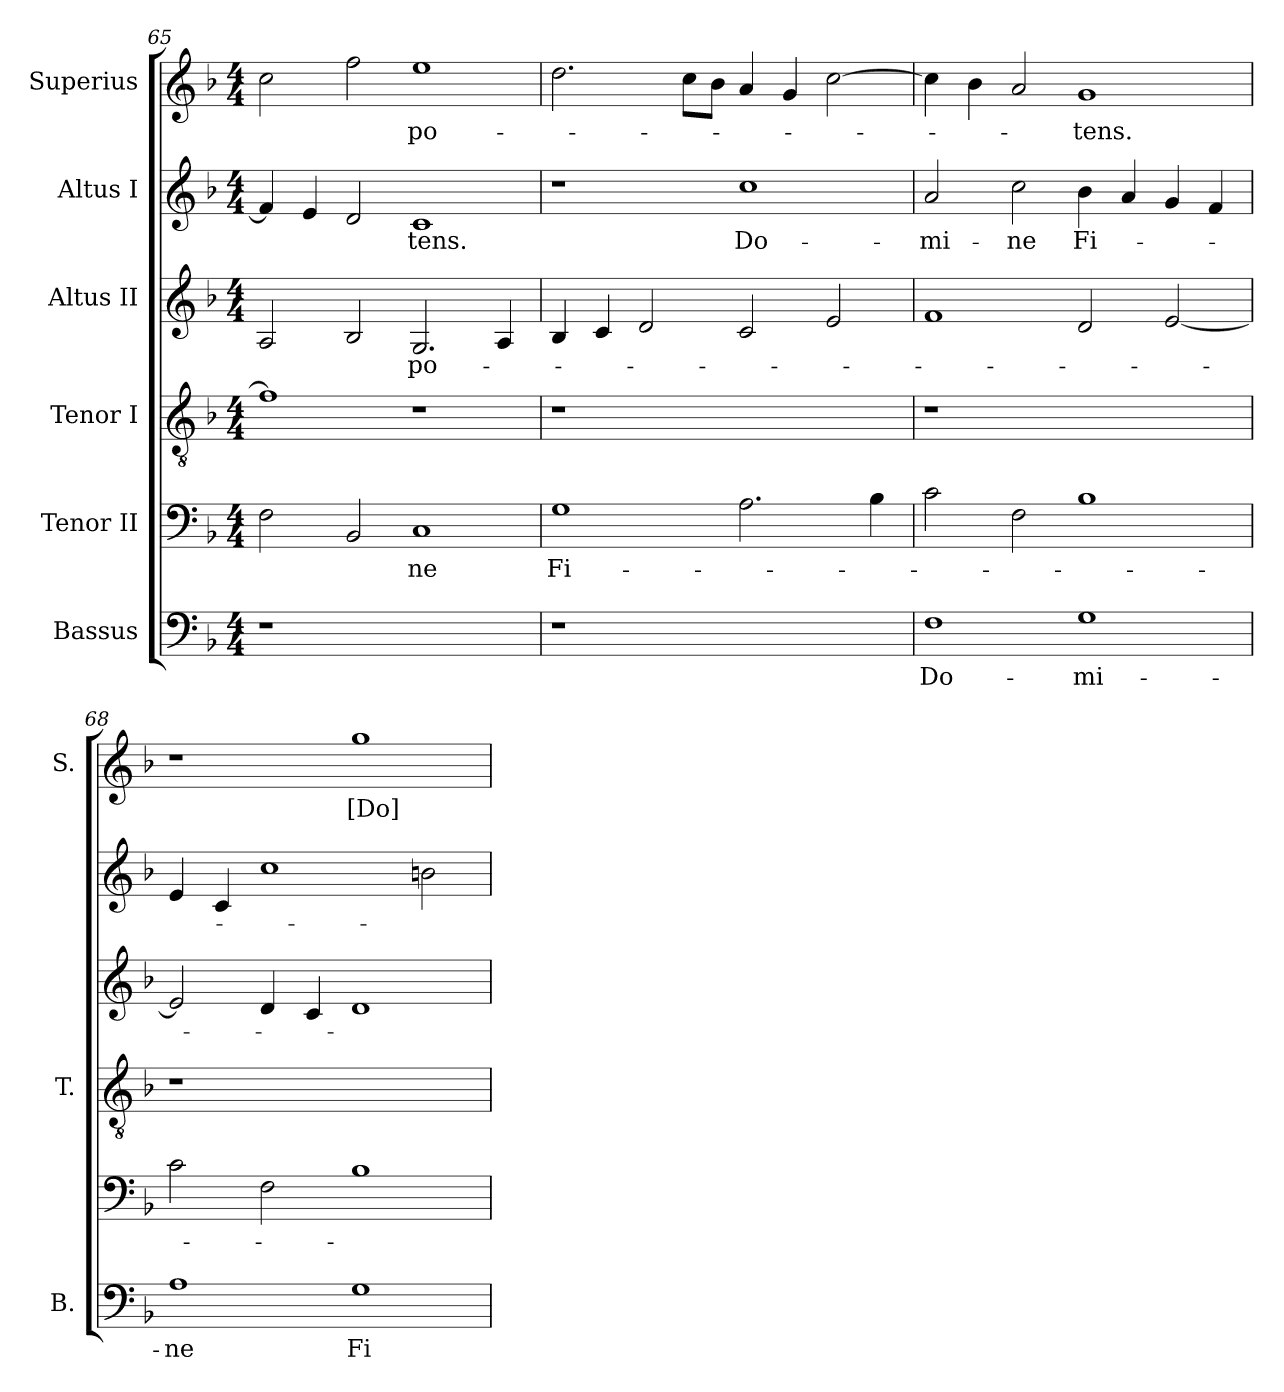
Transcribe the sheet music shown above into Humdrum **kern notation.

**kern	**text	**kern	**text	**kern	**kern	**text	**kern	**text	**kern	**text
*part6	*part6	*part5	*part5	*part4	*part3	*part3	*part2	*part2	*part1	*part1
*staff6	*staff6	*staff5	*staff5	*staff4	*staff3	*staff3	*staff2	*staff2	*staff1	*staff1
*I"Bassus	*	*I"Tenor II	*	*I"Tenor I	*I"Altus II	*	*I"Altus I	*	*I"Superius	*
*I'B.	*	*	*	*I'T.	*	*	*	*	*I'S.	*
*clefF4	*	*clefF4	*	*clefGv2	*clefG2	*	*clefG2	*	*clefG2	*
*	*	*	*	*ITrd7c12	*	*	*	*	*	*
*k[b-]	*	*k[b-]	*	*k[b-]	*k[b-]	*	*k[b-]	*	*k[b-]	*
*F:	*	*F:	*	*F:	*F:	*	*F:	*	*F:	*
*M4/4	*	*M4/4	*	*M4/4	*M4/4	*	*M4/4	*	*M4/4	*
=65	=65	=65	=65	=65	=65	=65	=65	=65	=65	=65
!LO:N:vis=1	!	!	!	!	!	!	!	!	!	!
1r	.	2Fi\	.	1Fi]	2Ai/	.	4fi/]	.	2cci\	.
.	.	.	.	.	.	.	4ei/	.	.	.
.	.	2BB-i/	.	.	2B-i/	.	2di/	.	2ffi\	.
!	!	!	!LO:LY:b:color=#000000	!	!	!	!	!	!	!
!	!	!	!	!	!	!LO:LY:b:color=#000000	!	!	!	!
!	!	!	!	!	!	!	!	!LO:LY:b:color=#000000	!	!
!	!	!	!	!	!	!	!	!	!	!LO:LY:b:color=#000000
1ryy	.	1Ci	-ne	1r	2.Gi/	-po-	1ci	-tens.	1eei	-po-
.	.	.	.	.	4Ai/	.	.	.	.	.
!!LO:LB:g=z
=66	=66	=66	=66	=66	=66	=66	=66	=66	=66	=66
!LO:N:vis=1	!	!	!	!	!	!	!	!	!	!
!	!	!	!LO:LY:b:color=#000000	!LO:N:vis=1	!	!	!	!	!	!
1r	.	1Gi	Fi-	1r	4B-i/	.	1r	.	2.ddi\	.
.	.	.	.	.	4ci/	.	.	.	.	.
.	.	.	.	.	2di/	.	.	.	.	.
.	.	.	.	.	.	.	.	.	8cci\L	.
.	.	.	.	.	.	.	.	.	8b-i\J	.
!	!	!	!	!	!	!	!	!LO:LY:b:color=#000000	!	!
1ryy	.	2.Ai\	.	1ryy	2ci/	.	1cci	Do-	4ai/	.
.	.	.	.	.	.	.	.	.	4gi/	.
.	.	.	.	.	2ei/	.	.	.	[>2cci\	.
.	.	4B-i\	.	.	.	.	.	.	.	.
=67	=67	=67	=67	=67	=67	=67	=67	=67	=67	=67
!	!LO:LY:b:color=#000000	!	!	!LO:N:vis=1	!	!	!	!	!	!
!	!	!	!	!	!	!	!	!LO:LY:b:color=#000000	!	!
1Fi	Do-	2ci\	.	1r	1fi	.	2ai/	-mi-	4cci\]	.
.	.	.	.	.	.	.	.	.	4b-i\	.
!	!	!	!	!	!	!	!	!LO:LY:b:color=#000000	!	!
.	.	2Fi\	.	.	.	.	2cci\	-ne	2ai/	.
!	!LO:LY:b:color=#000000	!	!	!	!	!	!	!	!	!
!	!	!	!	!	!	!	!	!LO:LY:b:color=#000000	!	!
!	!	!	!	!	!	!	!	!	!	!LO:LY:b:color=#000000
1Gi	-mi-	1B-i	.	1ryy	2di/	.	4b-i\	Fi-	1gi	-tens.
.	.	.	.	.	.	.	4ai/	.	.	.
.	.	.	.	.	[<2ei/	.	4gi/	.	.	.
.	.	.	.	.	.	.	4fi/	.	.	.
=68	=68	=68	=68	=68	=68	=68	=68	=68	=68	=68
!	!LO:LY:b:color=#000000	!	!	!LO:N:vis=1	!	!	!	!	!	!
1Ai	-ne	2ci\	.	1r	2ei/]	.	4ei/	.	1r	.
.	.	.	.	.	.	.	4ci/	.	.	.
.	.	2Fi\	.	.	4di/	.	1cci	.	.	.
.	.	.	.	.	4ci/	.	.	.	.	.
!	!LO:LY:b:color=#000000	!	!	!	!	!	!	!	!	!
!	!	!	!	!	!	!	!	!	!	!LO:LY:b:color=#000000
1Gi	Fi-	1B-i	.	1ryy	1di	.	.	.	1ggi	[Do]-
.	.	.	.	.	.	.	2bni\	.	.	.
=	=	=	=	=	=	=	=	=	=	=
*-	*-	*-	*-	*-	*-	*-	*-	*-	*-	*-
